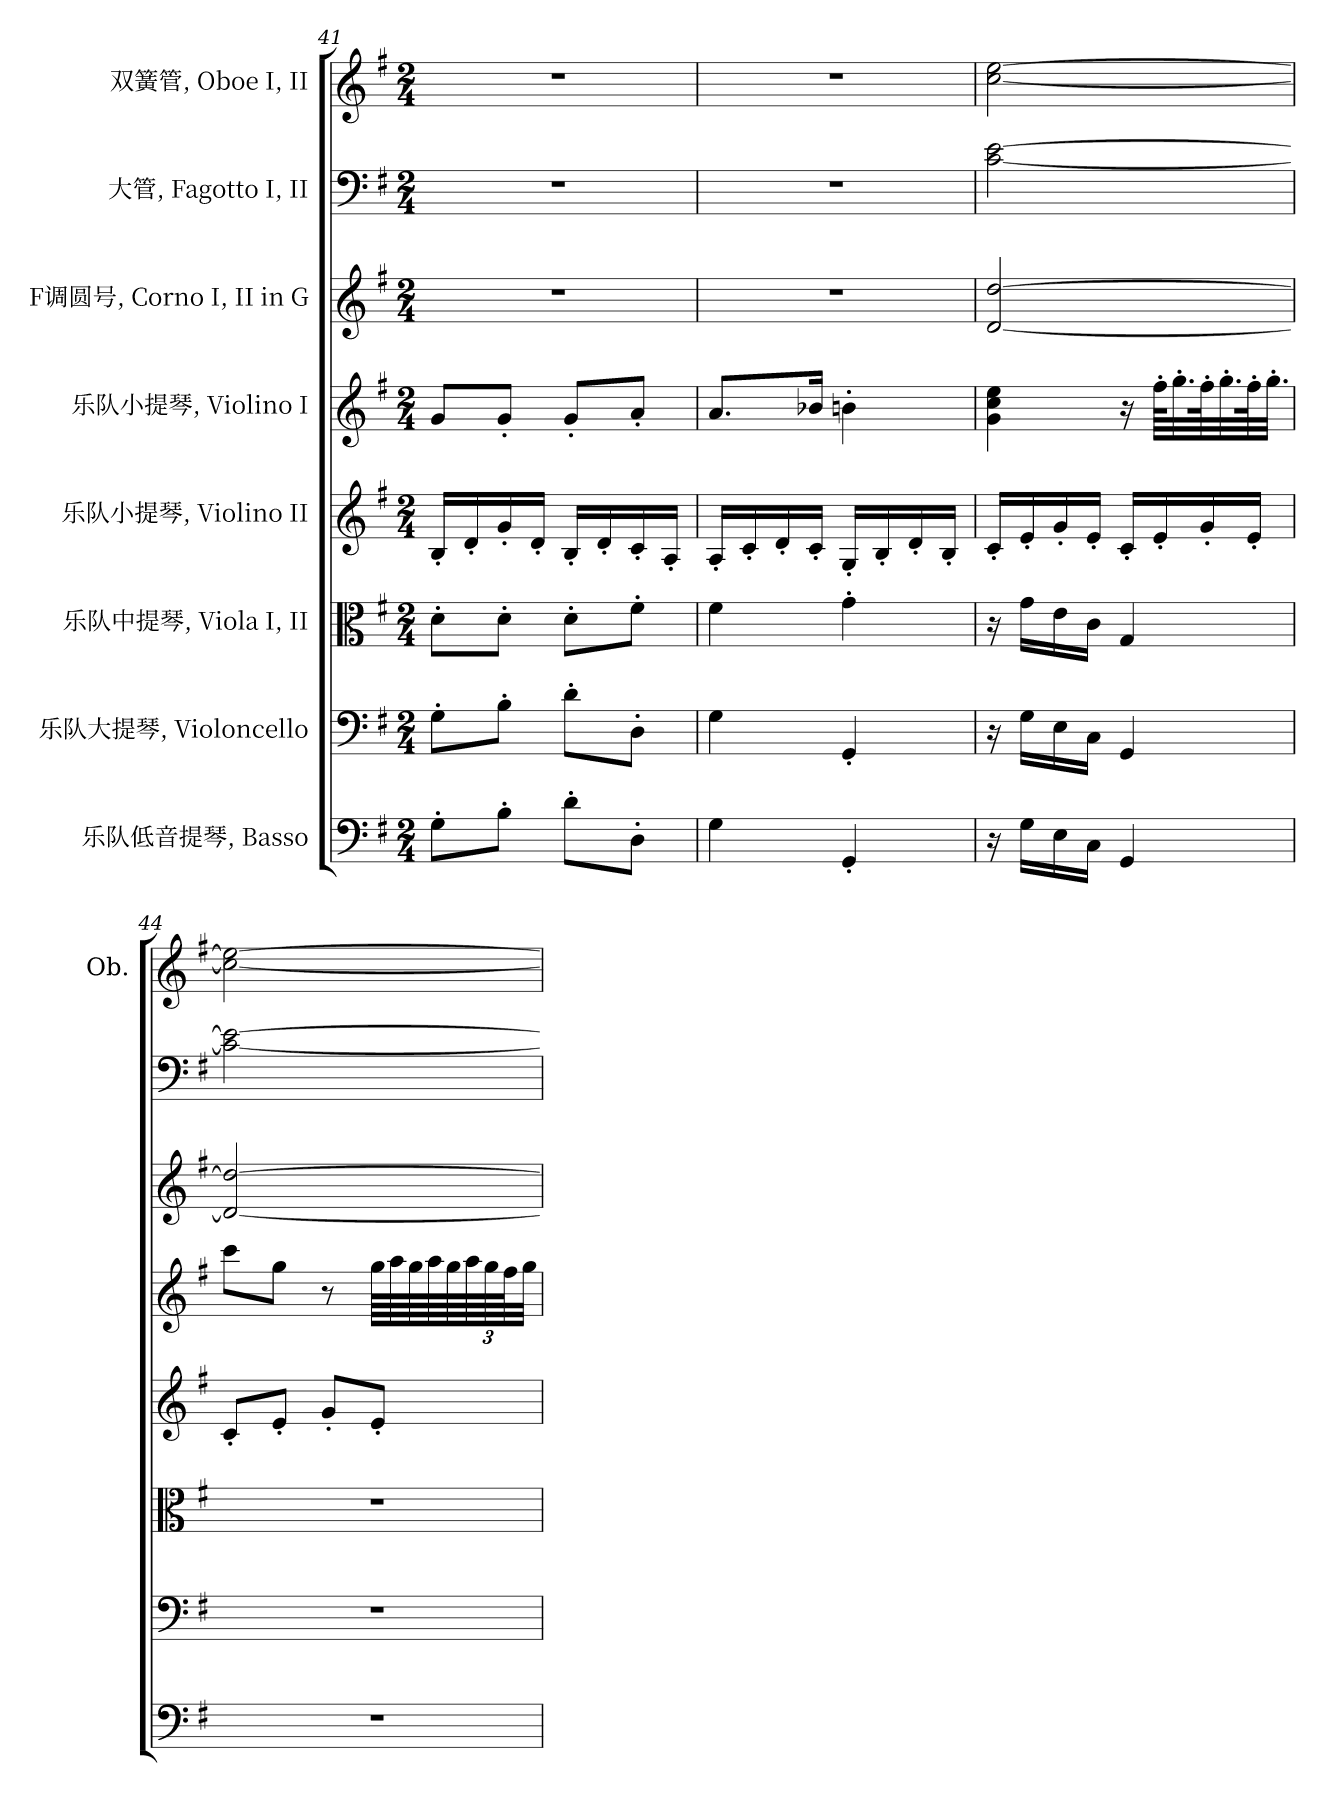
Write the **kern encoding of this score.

**kern	**kern	**kern	**kern	**kern	**kern	**kern	**kern
*part8	*part7	*part6	*part5	*part4	*part3	*part2	*part1
*staff8	*staff7	*staff6	*staff5	*staff4	*staff3	*staff2	*staff1
*I"乐队低音提琴, Basso	*I"乐队大提琴, Violoncello	*I"乐队中提琴, Viola I, II	*I"乐队小提琴, Violino II	*I"乐队小提琴, Violino I	*I"F调圆号, Corno I, II in G	*I"大管, Fagotto I, II	*I"双簧管, Oboe I, II
*	*	*	*	*	*	*	*I'Ob.
!!LO:PB:g=z
*clefF4	*clefF4	*clefC3	*clefG2	*clefG2	*clefG2	*clefF4	*clefG2
*ITrd7c12	*	*	*	*	*ITrd4c7	*	*
*k[f#]	*k[f#]	*k[f#]	*k[f#]	*k[f#]	*k[]	*k[f#]	*k[f#]
*M2/4	*M2/4	*M2/4	*M2/4	*M2/4	*M2/4	*M2/4	*M2/4
=41	=41	=41	=41	=41	=41	=41	=41
8GG'\L	8G'\L	8d'\L	16B'/LL	8g/L	2r	2r	2r
.	.	.	16d'/	.	.	.	.
8BB'\J	8B'\J	8d'\J	16g'/	8g'/J	.	.	.
.	.	.	16d'/JJ	.	.	.	.
8D'\L	8d'\L	8d'\L	16B'/LL	8g'/L	.	.	.
.	.	.	16d'/	.	.	.	.
8DD'\J	8D'\J	8f#'\J	16c'/	8a'/J	.	.	.
.	.	.	16A'/JJ	.	.	.	.
=42	=42	=42	=42	=42	=42	=42	=42
4GG\	4G\	4f#\	16A'/LL	8.a/L	2r	2r	2r
.	.	.	16c'/	.	.	.	.
.	.	.	16d'/	.	.	.	.
.	.	.	16c'/JJ	16b-X/Jk	.	.	.
4GGG'/	4GG'/	4g'\	16G'/LL	4bn'\	.	.	.
.	.	.	16B'/	.	.	.	.
.	.	.	16d'/	.	.	.	.
.	.	.	16B'/JJ	.	.	.	.
=43	=43	=43	=43	=43	=43	=43	=43
16r	16r	16r	16c'/LL	4g\ 4cc\ 4ee\	[2G/ [2g/	[2c\ [2e\	[2cc\ [2ee\
16GG\LL	16G\LL	16g\LL	16e'/	.	.	.	.
16EE\	16E\	16e\	16g'/	.	.	.	.
16CC\JJ	16C\JJ	16c\JJ	16e'/JJ	.	.	.	.
4GGG/	4GG/	4G/	16c'/LL	16r	.	.	.
.	.	.	16e'/	64ff#'\KLLL	.	.	.
.	.	.	.	32.gg'\	.	.	.
.	.	.	16g'/	64ff#'\K	.	.	.
.	.	.	.	32.gg'\	.	.	.
.	.	.	16e'/JJ	64ff#'\K	.	.	.
.	.	.	.	32.gg'\JJJ	.	.	.
=44	=44	=44	=44	=44	=44	=44	=44
*	*	*	*	*	*	*	*MM84
2r	2r	2r	8c'/L	8ccc\L	2G/_ 2g/_	2c\_ 2e\_	2cc\_ 2ee\_
.	.	.	8e'/J	8gg\J	.	.	.
.	.	.	8g'/L	8r	.	.	.
.	.	.	8e'/J	64gg\LLLL	.	.	.
.	.	.	.	64aa\	.	.	.
.	.	.	.	64gg\	.	.	.
.	.	.	.	64aa\	.	.	.
*	*	*	*	*Xbrackettup	*	*	*
.	.	.	.	96gg\	.	.	.
.	.	.	.	96aa\	.	.	.
.	.	.	.	96gg\	.	.	.
.	.	.	.	96ff#\J	.	.	.
.	.	.	.	48gg\JJJ	.	.	.
=	=	=	=	=	=	=	=
*-	*-	*-	*-	*-	*-	*-	*-
